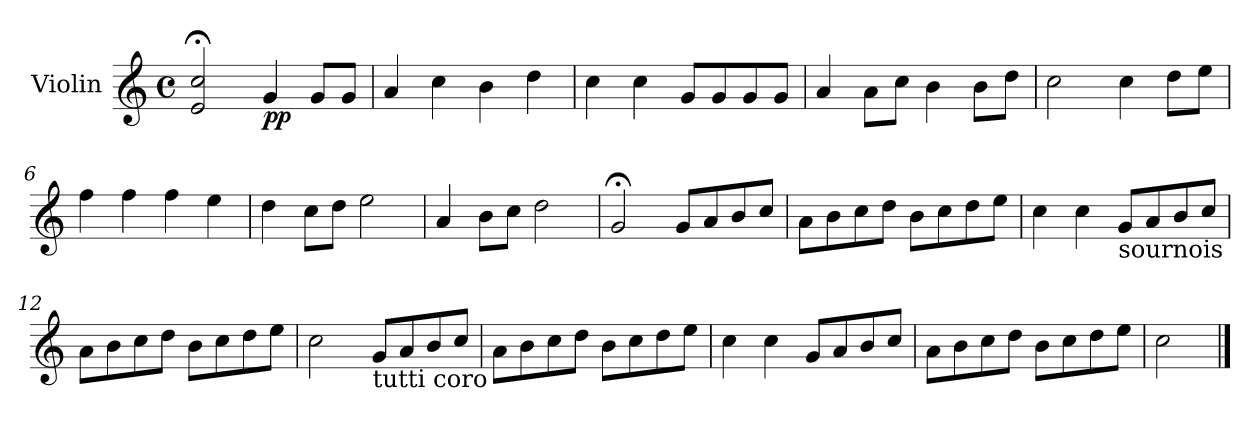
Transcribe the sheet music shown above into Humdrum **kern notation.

**kern	**dynam
*part1	*part1
*staff1	*staff1
*I"Violin	*
*I'Vln.	*
*clefG2	*
*k[]	*
*M4/4	*
*met(c)	*
=1	=1
2e;</ 2cc;</	.
!	!LO:DY:b
4g/	pp
8g/L	.
8g/J	.
=2	=2
4a/	.
4cc\	.
4b\	.
4dd\	.
=3	=3
4cc\	.
4cc\	.
8g/L	.
8g/	.
8g/	.
8g/J	.
=4	=4
4a/	.
8a\L	.
8cc\J	.
4b\	.
8b\L	.
8dd\J	.
=5	=5
2cc\	.
4cc\	.
8dd\L	.
8ee\J	.
=6	=6
4ff\	.
4ff\	.
4ff\	.
4ee\	.
!!LO:LB:g=z
=7	=7
4dd\	.
8cc\L	.
8dd\J	.
2ee\	.
=8	=8
4a/	.
8b\L	.
8cc\J	.
2dd\	.
=9	=9
2g;</	.
8g/L	.
8a/	.
8b/	.
8cc/J	.
=10	=10
8a\L	.
8b\	.
8cc\	.
8dd\J	.
8b\L	.
8cc\	.
8dd\	.
8ee\J	.
=11	=11
4cc\	.
4cc\	.
!LO:TX:b:t=sournois	!
8g/L	.
8a/	.
8b/	.
8cc/J	.
=12	=12
8a\L	.
8b\	.
8cc\	.
8dd\J	.
8b\L	.
8cc\	.
8dd\	.
8ee\J	.
!!LO:LB:g=z
=13	=13
2cc\	.
!LO:TX:b:t=tutti coro	!
8g/L	.
8a/	.
8b/	.
8cc/J	.
=14	=14
8a\L	.
8b\	.
8cc\	.
8dd\J	.
8b\L	.
8cc\	.
8dd\	.
8ee\J	.
=15	=15
4cc\	.
4cc\	.
8g/L	.
8a/	.
8b/	.
8cc/J	.
=16	=16
8a\L	.
8b\	.
8cc\	.
8dd\J	.
8b\L	.
8cc\	.
8dd\	.
8ee\J	.
=17	=17
2cc\	.
==	==
*-	*-
